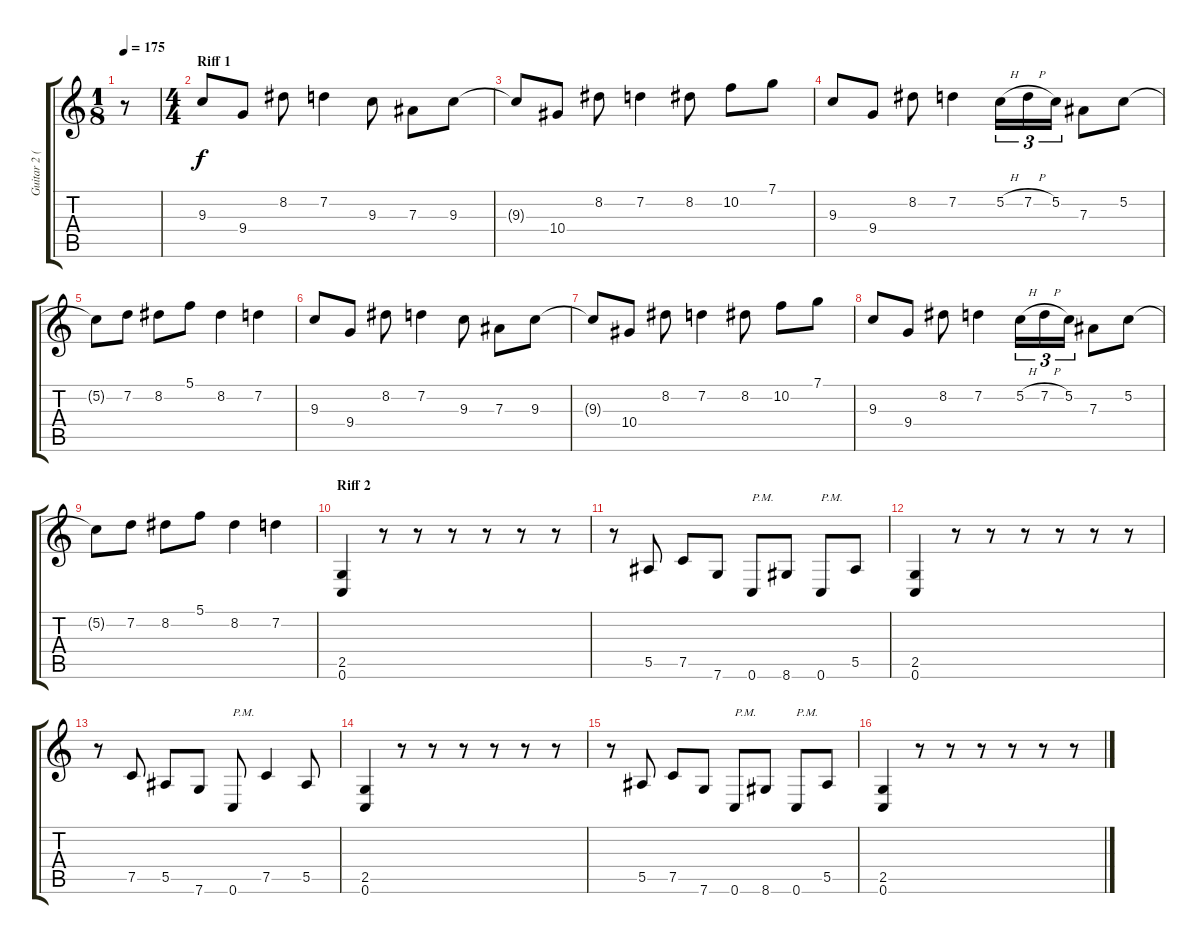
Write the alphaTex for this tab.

\track ("Guitar 2 (Lead)" "Guitar 2 (") {instrument distortionguitar}
\staff {score tabs}
\tuning (C4 G3 Eb3 Bb2 F2 C2) {hide}
\ts (1 8)
\tempo 175
\clef g2
\ks c
r.8{dy f instrument distortionguitar} |
\ts (4 4)
\section ("" "Riff 1")
9.3.8 9.4.8 8.2.8 7.2.4 9.3.8 7.3.8 9.3.8 |
9.3{t}.8 10.4.8 8.2.8 7.2.4 8.2.8 10.2.8 7.1.8 |
9.3.8 9.4.8 8.2.8 7.2.4 5.2{h}.16{tu (3 2)} 7.2{h}.16{tu (3 2)} 5.2.16{tu (3 2)} 7.3.8 5.2.8 |
5.2{t}.8 7.2.8 8.2.8 5.1.8 8.2.4 7.2.4 |
9.3.8 9.4.8 8.2.8 7.2.4 9.3.8 7.3.8 9.3.8 |
9.3{t}.8 10.4.8 8.2.8 7.2.4 8.2.8 10.2.8 7.1.8 |
9.3.8 9.4.8 8.2.8 7.2.4 5.2{h}.16{tu (3 2)} 7.2{h}.16{tu (3 2)} 5.2.16{tu (3 2)} 7.3.8 5.2.8 |
5.2{t}.8 7.2.8 8.2.8 5.1.8 8.2.4 7.2.4 |
\section ("" "Riff 2")
(2.5 0.6).4 r.8 r.8 r.8 r.8 r.8 r.8 |
r.8 5.5.8 7.5.8 7.6.8 0.6.8{txt "P.M."} 8.6.8 0.6.8{txt "P.M."} 5.5.8 |
(2.5 0.6).4 r.8 r.8 r.8 r.8 r.8 r.8 |
r.8 7.5.8 5.5.8 7.6.8 0.6.8{txt "P.M."} 7.5.4 5.5.8 |
(2.5 0.6).4 r.8 r.8 r.8 r.8 r.8 r.8 |
r.8 5.5.8 7.5.8 7.6.8 0.6.8{txt "P.M."} 8.6.8 0.6.8{txt "P.M."} 5.5.8 |
(2.5 0.6).4 r.8 r.8 r.8 r.8 r.8 r.8
